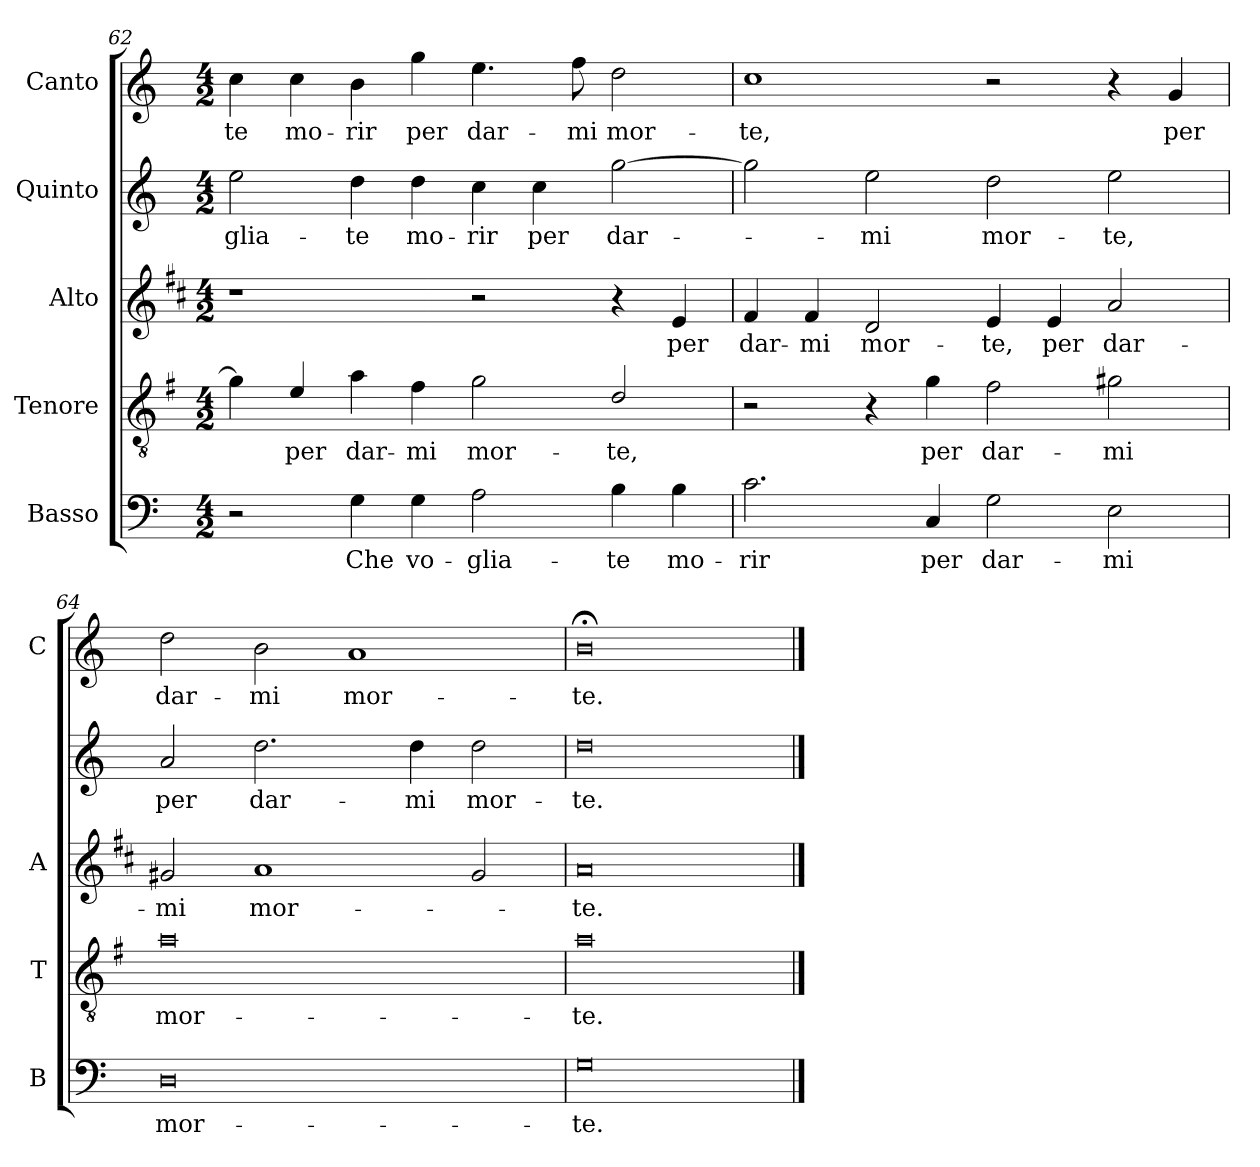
**kern	**text	**kern	**text	**kern	**text	**kern	**text	**kern	**text
*part5	*part5	*part4	*part4	*part3	*part3	*part2	*part2	*part1	*part1
*staff5	*staff5	*staff4	*staff4	*staff3	*staff3	*staff2	*staff2	*staff1	*staff1
*I"Basso	*	*I"Tenore	*	*I"Alto	*	*I"Quinto	*	*I"Canto	*
*I'B	*	*I'T	*	*I'A	*	*	*	*I'C	*
!!LO:LB:g=z
*clefF4	*	*clefGv2	*	*clefG2	*	*clefG2	*	*clefG2	*
*	*	*ITrd4c7	*	*ITrd1c2	*	*	*	*	*
*k[]	*	*k[]	*	*k[]	*	*k[]	*	*k[]	*
*C:	*	*C:	*	*C:	*	*C:	*	*C:	*
*M4/2	*	*M4/2	*	*M4/2	*	*M4/2	*	*M4/2	*
=62	=62	=62	=62	=62	=62	=62	=62	=62	=62
!	!	!	!	!	!	!	!LO:LY:b	!	!LO:LY:b
2r	.	4c\]	.	1r	.	2ee\	-glia-	4cc\	-te
!	!	!	!LO:LY:b	!	!	!	!	!	!LO:LY:b
.	.	4A/	per	.	.	.	.	4cc\	mo-
!	!LO:LY:b	!	!LO:LY:b	!	!	!	!LO:LY:b	!	!LO:LY:b
4G\	Che	4d\	dar-	.	.	4dd\	-te	4b\	-rir
!	!LO:LY:b	!	!LO:LY:b	!	!	!	!LO:LY:b	!	!LO:LY:b
4G\	vo-	4B\	-mi	.	.	4dd\	mo-	4gg\	per
!	!LO:LY:b	!	!LO:LY:b	!	!	!	!LO:LY:b	!	!LO:LY:b
2A\	-glia-	2c\	mor-	2r	.	4cc\	-rir	4.ee\	dar-
!	!	!	!	!	!	!	!LO:LY:b	!	!
.	.	.	.	.	.	4cc\	per	.	.
!	!	!	!	!	!	!	!	!	!LO:LY:b
.	.	.	.	.	.	.	.	8ff\	-mi
!	!LO:LY:b	!	!LO:LY:b	!	!	!	!LO:LY:b	!	!LO:LY:b
4B\	-te	2G/	-te,	4r	.	[2gg\	dar-	2dd\	mor-
!	!LO:LY:b	!	!	!	!LO:LY:b	!	!	!	!
4B\	mo-	.	.	4d/	per	.	.	.	.
=63	=63	=63	=63	=63	=63	=63	=63	=63	=63
!	!LO:LY:b	!	!	!	!LO:LY:b	!	!	!	!LO:LY:b
2.c\	-rir	2r	.	4e/	dar-	2gg\]	.	1cc	-te,
!	!	!	!	!	!LO:LY:b	!	!	!	!
.	.	.	.	4e/	-mi	.	.	.	.
!	!	!	!	!	!LO:LY:b	!	!LO:LY:b	!	!
.	.	4r	.	2c/	mor-	2ee\	-mi	.	.
!	!LO:LY:b	!	!LO:LY:b	!	!	!	!	!	!
4C/	per	4c\	per	.	.	.	.	.	.
!	!LO:LY:b	!	!LO:LY:b	!	!LO:LY:b	!	!LO:LY:b	!	!
2G\	dar-	2B\	dar-	4d/	-te,	2dd\	mor-	2r	.
!	!	!	!	!	!LO:LY:b	!	!	!	!
.	.	.	.	4d/	per	.	.	.	.
!	!LO:LY:b	!	!LO:LY:b	!	!LO:LY:b	!	!LO:LY:b	!	!
2E\	-mi	2c#X\	-mi	2g/	dar-	2ee\	-te,	4r	.
!	!	!	!	!	!	!	!	!	!LO:LY:b
.	.	.	.	.	.	.	.	4g/	per
=64	=64	=64	=64	=64	=64	=64	=64	=64	=64
!	!LO:LY:b	!	!LO:LY:b	!	!LO:LY:b	!	!LO:LY:b	!	!LO:LY:b
0D	mor-	0d	mor-	2f#X/	-mi	2a/	per	2dd\	dar-
!	!	!	!	!	!LO:LY:b	!	!LO:LY:b	!	!LO:LY:b
.	.	.	.	1g	mor-	2.dd\	dar-	2b\	-mi
!	!	!	!	!	!	!	!	!	!LO:LY:b
.	.	.	.	.	.	.	.	1a	mor-
!	!	!	!	!	!	!	!LO:LY:b	!	!
.	.	.	.	.	.	4dd\	-mi	.	.
!	!	!	!	!	!	!	!LO:LY:b	!	!
.	.	.	.	2f#/	.	2dd\	mor-	.	.
=65	=65	=65	=65	=65	=65	=65	=65	=65	=65
!	!LO:LY:b	!	!LO:LY:b	!	!LO:LY:b	!	!LO:LY:b	!	!LO:LY:b
0G	-te.	0d	-te.	0g	-te.	0dd	-te.	0b;<	-te.
==	==	==	==	==	==	==	==	==	==
*-	*-	*-	*-	*-	*-	*-	*-	*-	*-
